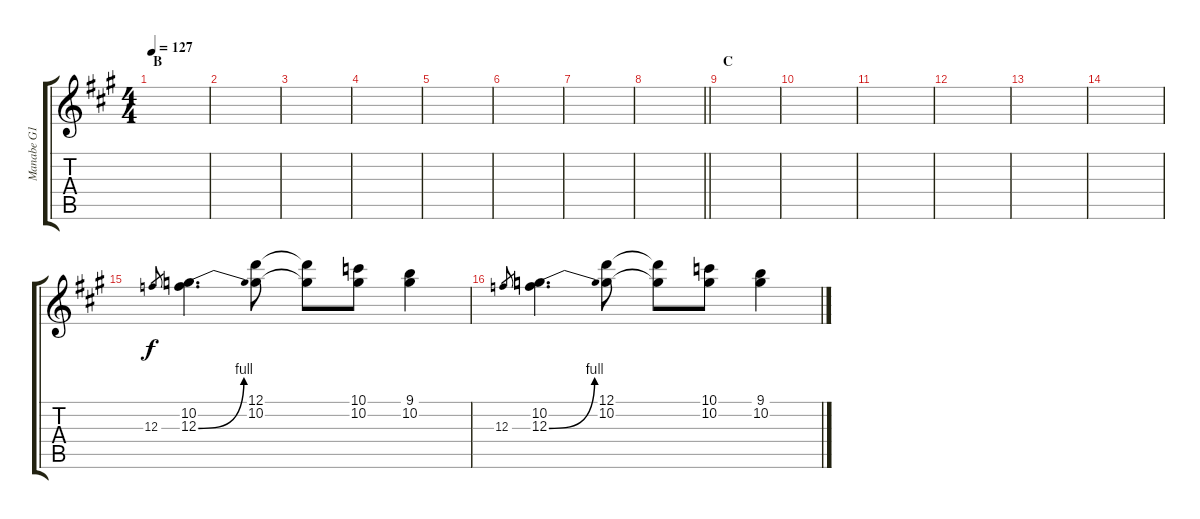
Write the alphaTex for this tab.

\track ("Manabe G1" "Manabe G1") {instrument distortionguitar}
\staff {score tabs}
\tuning (D4 A3 F3 C3 G2 D2) {hide}
\ts (4 4)
\section ("" "B")
\tempo 127
\clef g2
\ks a
|
|
|
|
|
|
|
\barLineRight lightlight
|
\section ("" "C")
|
|
|
|
|
|
12.3.8{gr} (10.2 12.3{be (bend 0 0 60 4)}).4{d} (12.1 10.2).8 (12.1{t} 10.2{t}).8 (10.1 10.2).8 (9.1 10.2).4 |
12.3.8{gr} (10.2 12.3{be (bend 0 0 60 4)}).4{d} (12.1 10.2).8 (12.1{t} 10.2{t}).8 (10.1 10.2).8 (9.1 10.2).4
